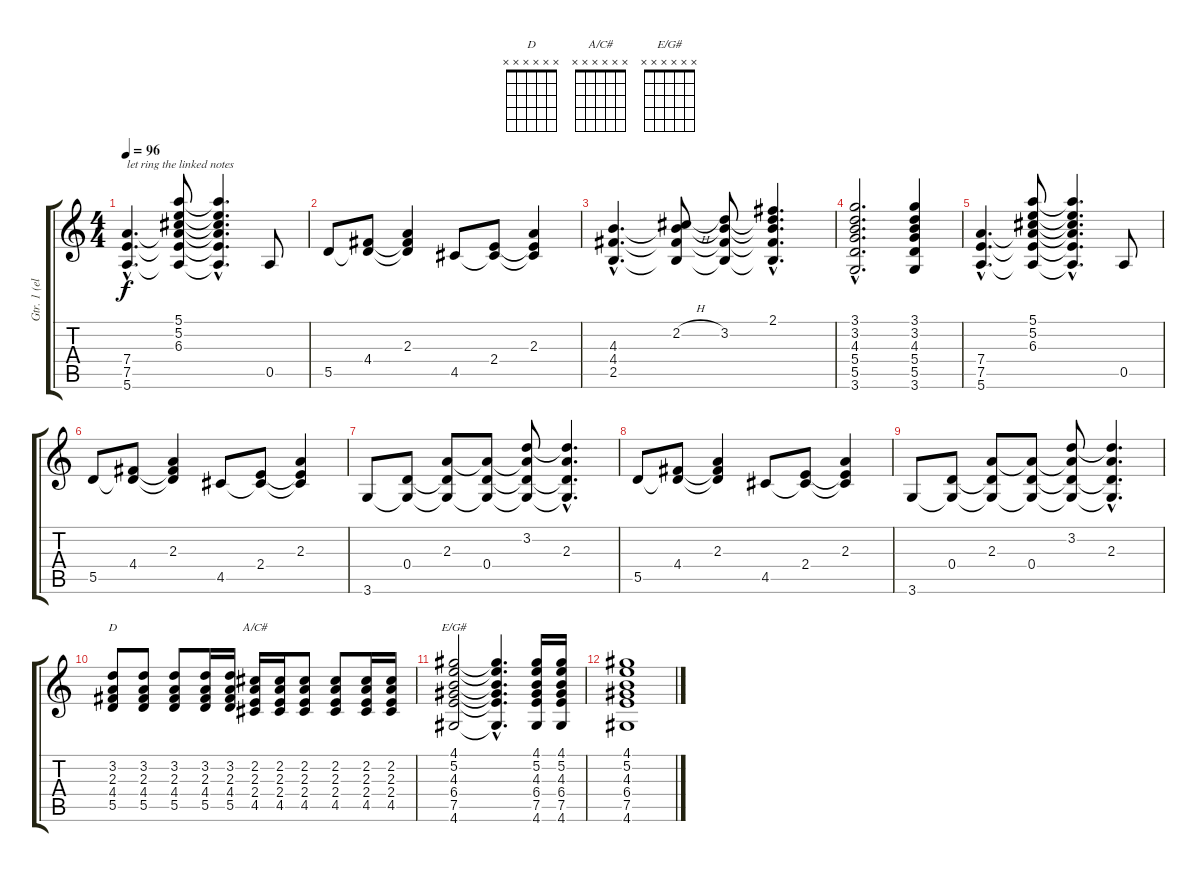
\track ("Gtr. 1 (elec.)" "Gtr. 1 (el") {instrument overdrivenguitar}
\staff {score tabs}
\tuning (E4 B3 G3 D3 A2 E2) {hide}
\chord ("D" x x x x x x)
\chord ("A/C#" x x x x x x)
\chord ("E/G#" x x x x x x)
\ts (4 4)
\tempo 96
\clef g2
\ks c
(7.4{hac} 7.5{hac} 5.6{hac}).4{d txt "let ring the linked notes" dy f} (5.1 5.2 6.3 7.4{t} 7.5{t} 5.6{t}).8 (5.1{hac t} 5.2{hac t} 6.3{hac t} 7.4{hac t} 7.5{hac t} 5.6{hac t}).4{d} 0.5.8 |
5.5.8 (4.4 5.5{t}).8 (2.3 4.4{t} 5.5{t}).4 4.5.8 (2.4 4.5{t}).8 (2.3 2.4{t} 4.5{t}).4 |
(4.3{hac} 4.4{hac} 2.5{hac}).4{d} (2.2{h} 4.3{t} 4.4{t} 2.5{t}).8 (3.2 4.3{t} 4.4{t} 2.5{t}).8 (2.1{hac} 3.2{hac t} 4.3{hac t} 4.4{hac t} 2.5{hac t}).4{d} |
(3.1{hac} 3.2{hac} 4.3{hac} 5.4{hac} 5.5{hac} 3.6{hac}).2{d} (3.1 3.2 4.3 5.4 5.5 3.6).4 |
(7.4{hac} 7.5{hac} 5.6{hac}).4{d} (5.1 5.2 6.3 7.4{t} 7.5{t} 5.6{t}).8 (5.1{hac t} 5.2{hac t} 6.3{hac t} 7.4{hac t} 7.5{hac t} 5.6{hac t}).4{d} 0.5.8 |
5.5.8 (4.4 5.5{t}).8 (2.3 4.4{t} 5.5{t}).4 4.5.8 (2.4 4.5{t}).8 (2.3 2.4{t} 4.5{t}).4 |
3.6.8 (0.4 3.6{t}).8 (2.3 0.4{t} 3.6{t}).8 (2.3{t} 0.4 3.6{t}).8 (3.2 2.3{t} 0.4{t} 3.6{t}).8 (3.2{hac t} 2.3{hac} 0.4{hac t} 3.6{hac t}).4{d} |
5.5.8 (4.4 5.5{t}).8 (2.3 4.4{t} 5.5{t}).4 4.5.8 (2.4 4.5{t}).8 (2.3 2.4{t} 4.5{t}).4 |
3.6.8 (0.4 3.6{t}).8 (2.3 0.4{t} 3.6{t}).8 (2.3{t} 0.4 3.6{t}).8 (3.2 2.3{t} 0.4{t} 3.6{t}).8 (3.2{hac t} 2.3{hac} 0.4{hac t} 3.6{hac t}).4{d} |
(3.2 2.3 4.4 5.5).8{ch "D"} (3.2 2.3 4.4 5.5).8 (3.2 2.3 4.4 5.5).8 (3.2 2.3 4.4 5.5).16 (3.2 2.3 4.4 5.5).16 (2.2 2.3 2.4 4.5).16{ch "A/C#"} (2.2 2.3 2.4 4.5).16 (2.2 2.3 2.4 4.5).8 (2.2 2.3 2.4 4.5).8 (2.2 2.3 2.4 4.5).16 (2.2 2.3 2.4 4.5).16 |
(4.1 5.2 4.3 6.4 7.5 4.6).2{ch "E/G#"} (4.1{hac t} 5.2{hac t} 4.3{hac t} 6.4{hac t} 7.5{hac t} 4.6{hac t}).4{d} (4.1 5.2 4.3 6.4 7.5 4.6).16 (4.1 5.2 4.3 6.4 7.5 4.6).16 |
(4.1 5.2 4.3 6.4 7.5 4.6).1
